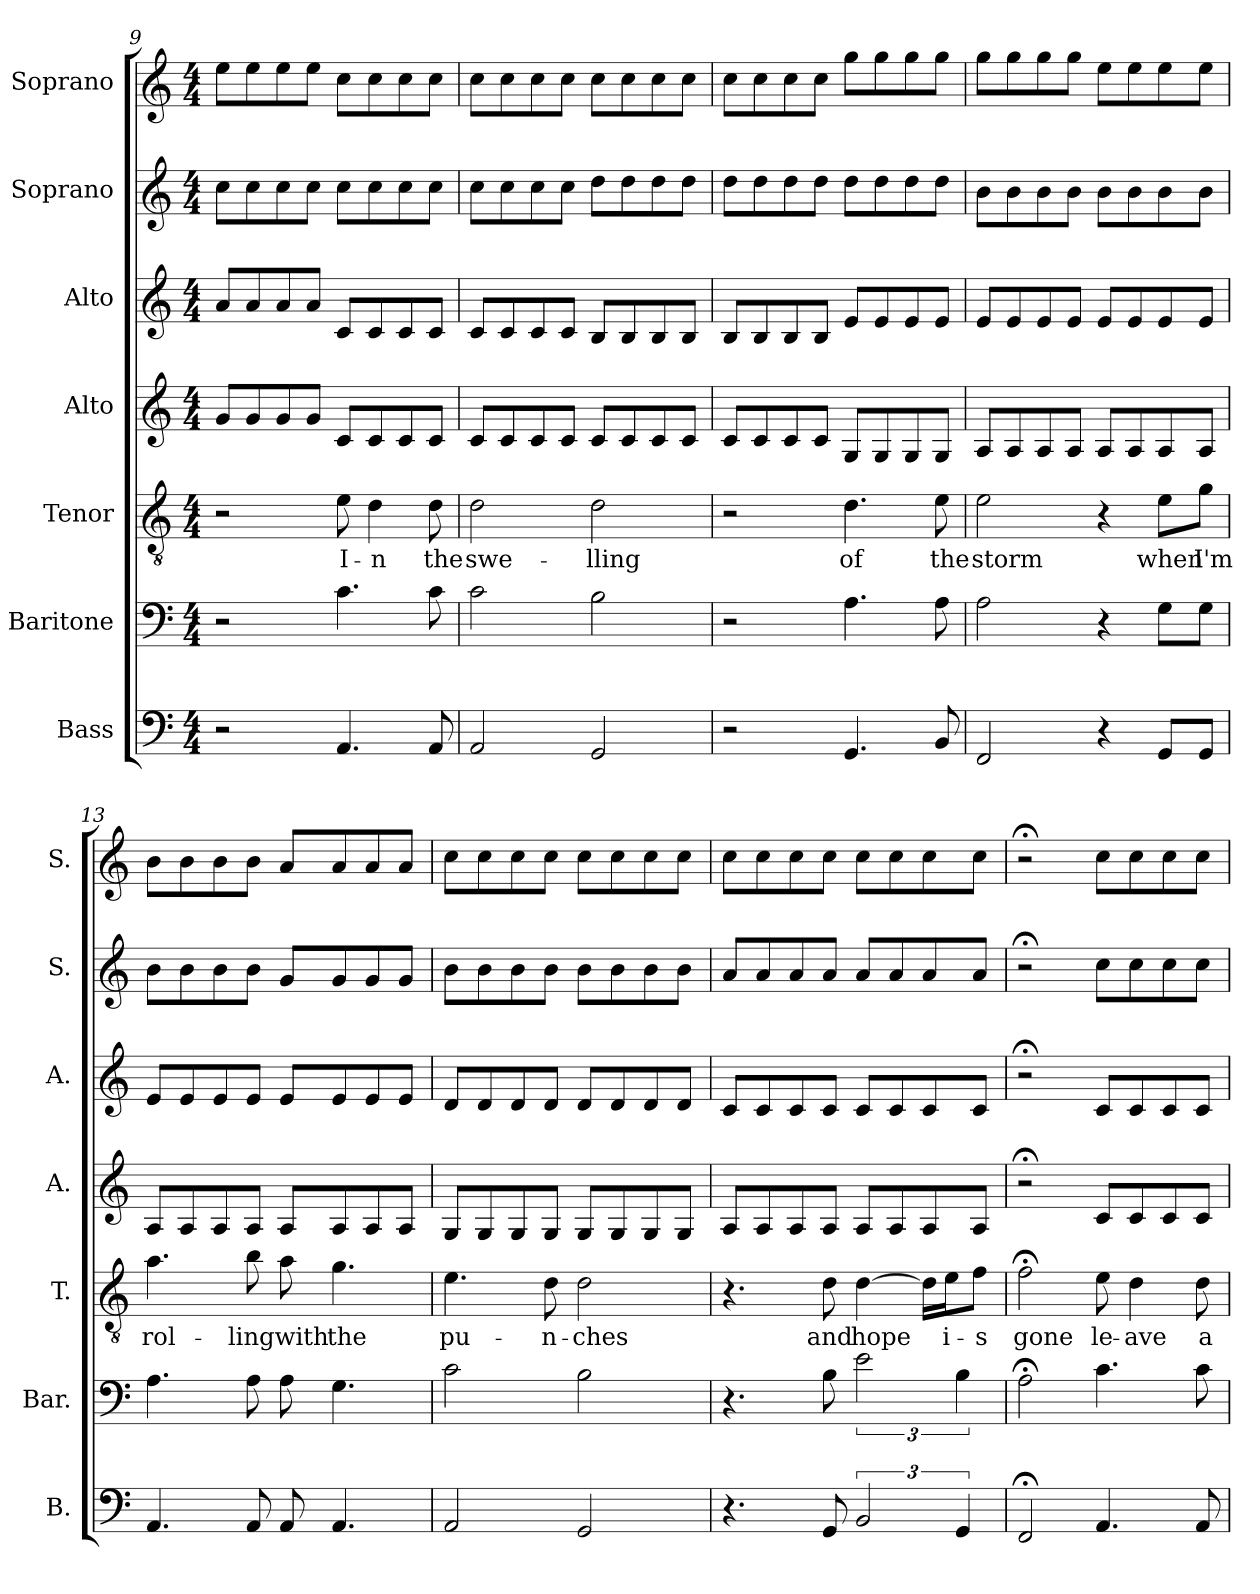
**kern	**kern	**kern	**text	**kern	**kern	**kern	**kern
*part7	*part6	*part5	*part5	*part4	*part3	*part2	*part1
*staff7	*staff6	*staff5	*staff5	*staff4	*staff3	*staff2	*staff1
*I"Bass	*I"Baritone	*I"Tenor	*	*I"Alto	*I"Alto	*I"Soprano	*I"Soprano
*I'B.	*I'Bar.	*I'T.	*	*I'A.	*I'A.	*I'S.	*I'S.
*clefF4	*clefF4	*clefGv2	*	*clefG2	*clefG2	*clefG2	*clefG2
*k[]	*k[]	*k[]	*	*k[]	*k[]	*k[]	*k[]
*M4/4	*M4/4	*M4/4	*	*M4/4	*M4/4	*M4/4	*M4/4
=9	=9	=9	=9	=9	=9	=9	=9
2r	2r	2r	.	8g/L	8a/L	8cc\L	8ee\L
.	.	.	.	8g/	8a/	8cc\	8ee\
.	.	.	.	8g/	8a/	8cc\	8ee\
.	.	.	.	8g/J	8a/J	8cc\J	8ee\J
4.AA/	4.c\	8e\	I-	8c/L	8c/L	8cc\L	8cc\L
.	.	4d\	-n	8c/	8c/	8cc\	8cc\
.	.	.	.	8c/	8c/	8cc\	8cc\
8AA/	8c\	8d\	the	8c/J	8c/J	8cc\J	8cc\J
=10	=10	=10	=10	=10	=10	=10	=10
2AA/	2c\	2d\	swe-	8c/L	8c/L	8cc\L	8cc\L
.	.	.	.	8c/	8c/	8cc\	8cc\
.	.	.	.	8c/	8c/	8cc\	8cc\
.	.	.	.	8c/J	8c/J	8cc\J	8cc\J
2GG/	2B\	2d\	-lling	8c/L	8B/L	8dd\L	8cc\L
.	.	.	.	8c/	8B/	8dd\	8cc\
.	.	.	.	8c/	8B/	8dd\	8cc\
.	.	.	.	8c/J	8B/J	8dd\J	8cc\J
=11	=11	=11	=11	=11	=11	=11	=11
2r	2r	2r	.	8c/L	8B/L	8dd\L	8cc\L
.	.	.	.	8c/	8B/	8dd\	8cc\
.	.	.	.	8c/	8B/	8dd\	8cc\
.	.	.	.	8c/J	8B/J	8dd\J	8cc\J
4.GG/	4.A\	4.d\	of	8G/L	8e/L	8dd\L	8gg\L
.	.	.	.	8G/	8e/	8dd\	8gg\
.	.	.	.	8G/	8e/	8dd\	8gg\
8BB/	8A\	8e\	the	8G/J	8e/J	8dd\J	8gg\J
!!LO:PB:g=z
=12	=12	=12	=12	=12	=12	=12	=12
2FF/	2A\	2e\	storm	8A/L	8e/L	8b\L	8gg\L
.	.	.	.	8A/	8e/	8b\	8gg\
.	.	.	.	8A/	8e/	8b\	8gg\
.	.	.	.	8A/J	8e/J	8b\J	8gg\J
4r	4r	4r	.	8A/L	8e/L	8b\L	8ee\L
.	.	.	.	8A/	8e/	8b\	8ee\
8GG/L	8G\L	8e\L	when	8A/	8e/	8b\	8ee\
8GG/J	8G\J	8g\J	I'm	8A/J	8e/J	8b\J	8ee\J
=13	=13	=13	=13	=13	=13	=13	=13
4.AA/	4.A\	4.a\	rol-	8A/L	8e/L	8b\L	8b\L
.	.	.	.	8A/	8e/	8b\	8b\
.	.	.	.	8A/	8e/	8b\	8b\
8AA/	8A\	8b\	-ling	8A/J	8e/J	8b\J	8b\J
8AA/	8A\	8a\	with	8A/L	8e/L	8g/L	8a/L
4.AA/	4.G\	4.g\	the	8A/	8e/	8g/	8a/
.	.	.	.	8A/	8e/	8g/	8a/
.	.	.	.	8A/J	8e/J	8g/J	8a/J
=14	=14	=14	=14	=14	=14	=14	=14
2AA/	2c\	4.e\	pu-	8G/L	8d/L	8b\L	8cc\L
.	.	.	.	8G/	8d/	8b\	8cc\
.	.	.	.	8G/	8d/	8b\	8cc\
.	.	8d\	-n-	8G/J	8d/J	8b\J	8cc\J
2GG/	2B\	2d\	-ches	8G/L	8d/L	8b\L	8cc\L
.	.	.	.	8G/	8d/	8b\	8cc\
.	.	.	.	8G/	8d/	8b\	8cc\
.	.	.	.	8G/J	8d/J	8b\J	8cc\J
!!LO:PB:g=z
=15	=15	=15	=15	=15	=15	=15	=15
4.r	4.r	4.r	.	8A/L	8c/L	8a/L	8cc\L
.	.	.	.	8A/	8c/	8a/	8cc\
.	.	.	.	8A/	8c/	8a/	8cc\
8GG/	8B\	8d\	and	8A/J	8c/J	8a/J	8cc\J
3BB/	3e\	[4d\	hope	8A/L	8c/L	8a/L	8cc\L
.	.	.	.	8A/	8c/	8a/	8cc\
.	.	16d\LL]	.	8A/	8c/	8a/	8cc\
.	.	16e\J	i-	.	.	.	.
6GG/	6B\	.	.	.	.	.	.
.	.	8f\J	-s	8A/J	8c/J	8a/J	8cc\J
=16	=16	=16	=16	=16	=16	=16	=16
2FF;<Z/	2A;<Z\	2f;<Z\	gone	2r;<	2r;<	2r;<	2r;<
4.AA/	4.c\	8e\	le-	8c/L	8c/L	8cc\L	8cc\L
.	.	4d\	-ave	8c/	8c/	8cc\	8cc\
.	.	.	.	8c/	8c/	8cc\	8cc\
8AA/	8c\	8d\	a	8c/J	8c/J	8cc\J	8cc\J
=	=	=	=	=	=	=	=
*-	*-	*-	*-	*-	*-	*-	*-
